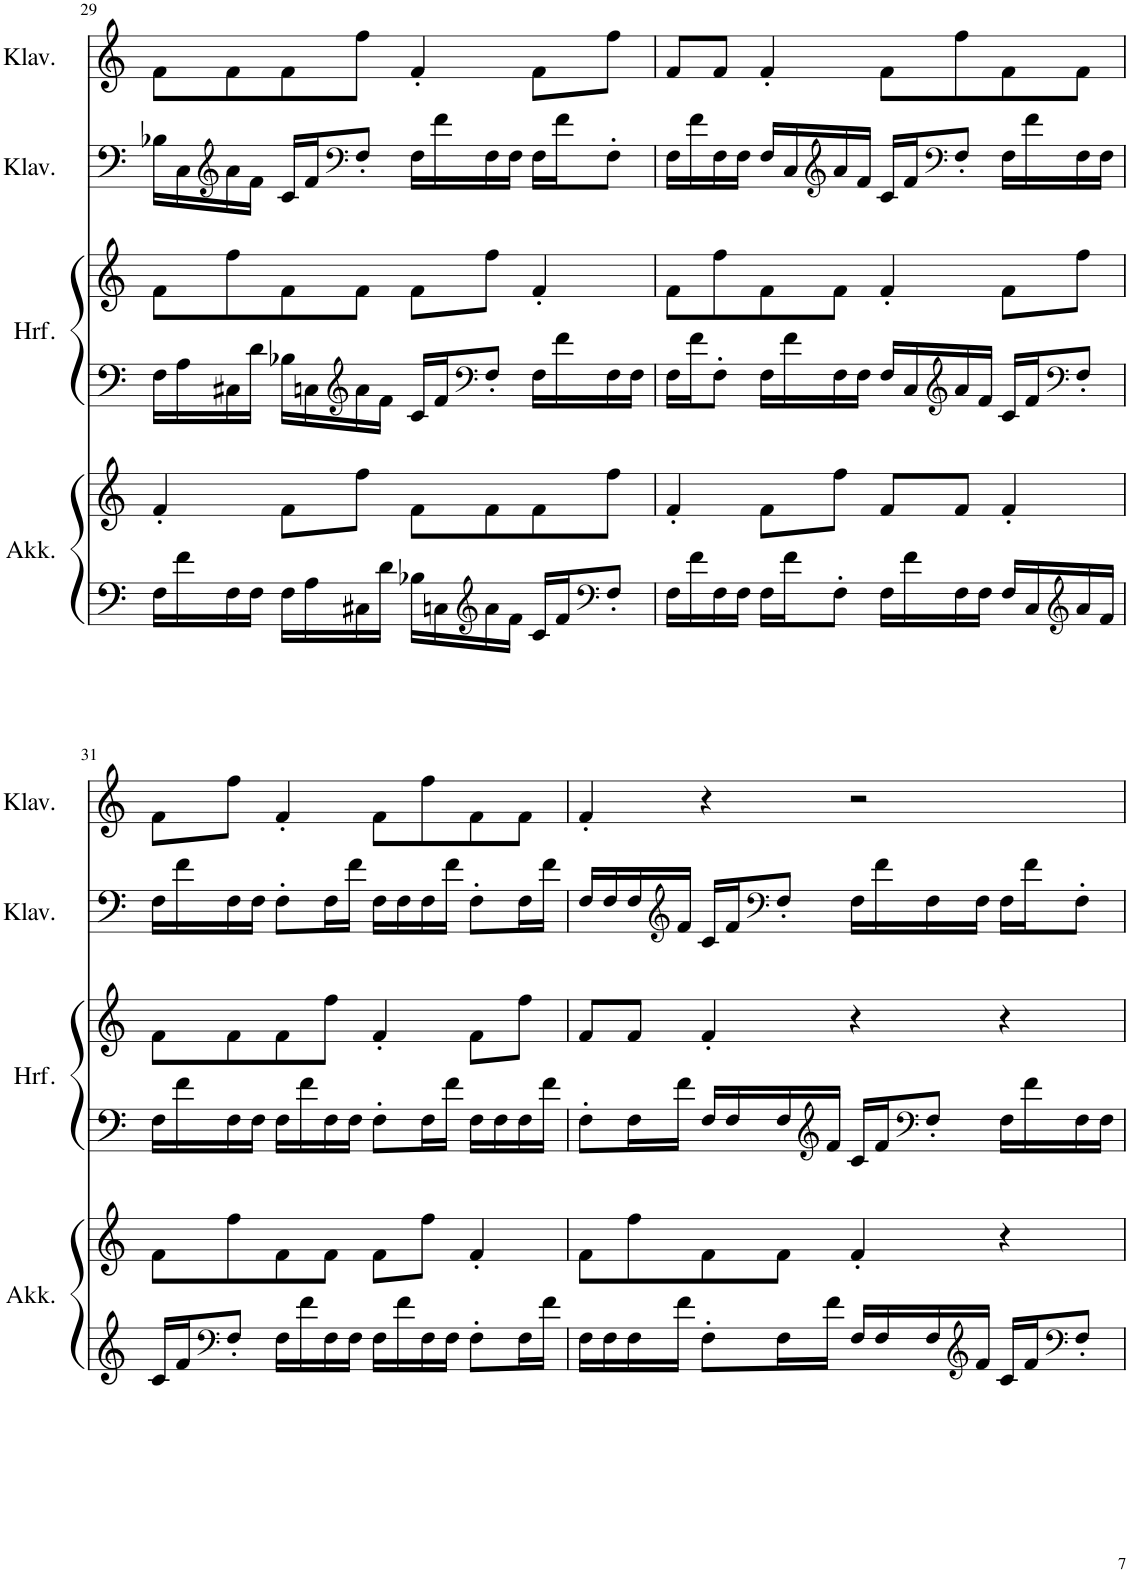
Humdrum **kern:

**kern	**kern	**kern	**kern	**kern	**kern
*part4	*part4	*part3	*part3	*part2	*part1
*staff6	*staff5	*staff4	*staff3	*staff2	*staff1
*I"Akkordeon	*	*I"Harfe	*	*I"Klavier	*I"Klavier
*I'Akk.	*	*I'Hrf.	*	*I'Klav.	*I'Klav.
!!LO:PB:g=z
*clefF4	*clefG2	*clefF4	*clefG2	*clefF4	*clefG2
*k[]	*k[]	*k[]	*k[]	*k[]	*k[]
*M4/4	*M4/4	*M4/4	*M4/4	*M4/4	*M4/4
=29	=29	=29	=29	=29	=29
16F\LL	4f'/	16F\LL	8f\L	16B-X\LL	8f\L
16f\	.	16A\	.	16C\	.
*	*	*	*	*clefG2	*
16F\	.	16C#X\	8ff\	16a\	8f\
16F\JJ	.	16d\JJ	.	16f\JJ	.
16F\LL	8f\L	16B-X\LL	8f\	16c/LL	8f\
16A\	.	16Cn\	.	16f/J	.
*	*	*clefG2	*	*clefF4	*
16C#X\	8ff\J	16a\	8f\J	8F'/J	8ff\J
16d\JJ	.	16f\JJ	.	.	.
16B-X\LL	8f\L	16c/LL	8f\L	16F\LL	4f'/
16Cn\	.	16f/J	.	16f\	.
*clefG2	*	*clefF4	*	*	*
16a\	8f\	8F'/J	8ff\J	16F\	.
16f\JJ	.	.	.	16F\JJ	.
16c/LL	8f\	16F\LL	4f'/	16F\LL	8f\L
16f/J	.	16f\	.	16f\J	.
*clefF4	*	*	*	*	*
8F'/J	8ff\J	16F\	.	8F'\J	8ff\J
.	.	16F\JJ	.	.	.
=30	=30	=30	=30	=30	=30
16F\LL	4f'/	16F\LL	8f\L	16F\LL	8f/L
16f\	.	16f\J	.	16f\	.
16F\	.	8F'\J	8ff\	16F\	8f/J
16F\JJ	.	.	.	16F\JJ	.
16F\LL	8f\L	16F\LL	8f\	16F/LL	4f'/
16f\J	.	16f\	.	16C/	.
*	*	*	*	*clefG2	*
8F'\J	8ff\J	16F\	8f\J	16a/	.
.	.	16F\JJ	.	16f/JJ	.
16F\LL	8f/L	16F/LL	4f'/	16c/LL	8f\L
16f\	.	16C/	.	16f/J	.
*	*	*clefG2	*	*clefF4	*
16F\	8f/J	16a/	.	8F'/J	8ff\
16F\JJ	.	16f/JJ	.	.	.
16F/LL	4f'/	16c/LL	8f\L	16F\LL	8f\
16C/	.	16f/J	.	16f\	.
*clefG2	*	*clefF4	*	*	*
16a/	.	8F'/J	8ff\J	16F\	8f\J
16f/JJ	.	.	.	16F\JJ	.
!!LO:LB:g=z
=31	=31	=31	=31	=31	=31
16c/LL	8f\L	16F\LL	8f\L	16F\LL	8f\L
16f/J	.	16f\	.	16f\	.
*clefF4	*	*	*	*	*
8F'/J	8ff\	16F\	8f\	16F\	8ff\J
.	.	16F\JJ	.	16F\JJ	.
16F\LL	8f\	16F\LL	8f\	8F'\L	4f'/
16f\	.	16f\	.	.	.
16F\	8f\J	16F\	8ff\J	16F\L	.
16F\JJ	.	16F\JJ	.	16f\JJ	.
16F\LL	8f\L	8F'\L	4f'/	16F\LL	8f\L
16f\	.	.	.	16F\	.
16F\	8ff\J	16F\L	.	16F\	8ff\
16F\JJ	.	16f\JJ	.	16f\JJ	.
8F'\L	4f'/	16F\LL	8f\L	8F'\L	8f\
.	.	16F\	.	.	.
16F\L	.	16F\	8ff\J	16F\L	8f\J
16f\JJ	.	16f\JJ	.	16f\JJ	.
=32	=32	=32	=32	=32	=32
16F\LL	8f\L	8F'\L	8f/L	16F/LL	4f'/
16F\	.	.	.	16F/	.
16F\	8ff\	16F\L	8f/J	16F/	.
*	*	*	*	*clefG2	*
16f\JJ	.	16f\JJ	.	16f/JJ	.
8F'\L	8f\	16F/LL	4f'/	16c/LL	4r
.	.	16F/	.	16f/J	.
*	*	*	*	*clefF4	*
16F\L	8f\J	16F/	.	8F'/J	.
*	*	*clefG2	*	*	*
16f\JJ	.	16f/JJ	.	.	.
16F/LL	4f'/	16c/LL	4r	16F\LL	2r
16F/	.	16f/J	.	16f\	.
*	*	*clefF4	*	*	*
16F/	.	8F'/J	.	16F\	.
*clefG2	*	*	*	*	*
16f/JJ	.	.	.	16F\JJ	.
16c/LL	4r	16F\LL	4r	16F\LL	.
16f/J	.	16f\	.	16f\J	.
*clefF4	*	*	*	*	*
8F'/J	.	16F\	.	8F'\J	.
.	.	16F\JJ	.	.	.
=	=	=	=	=	=
*-	*-	*-	*-	*-	*-
